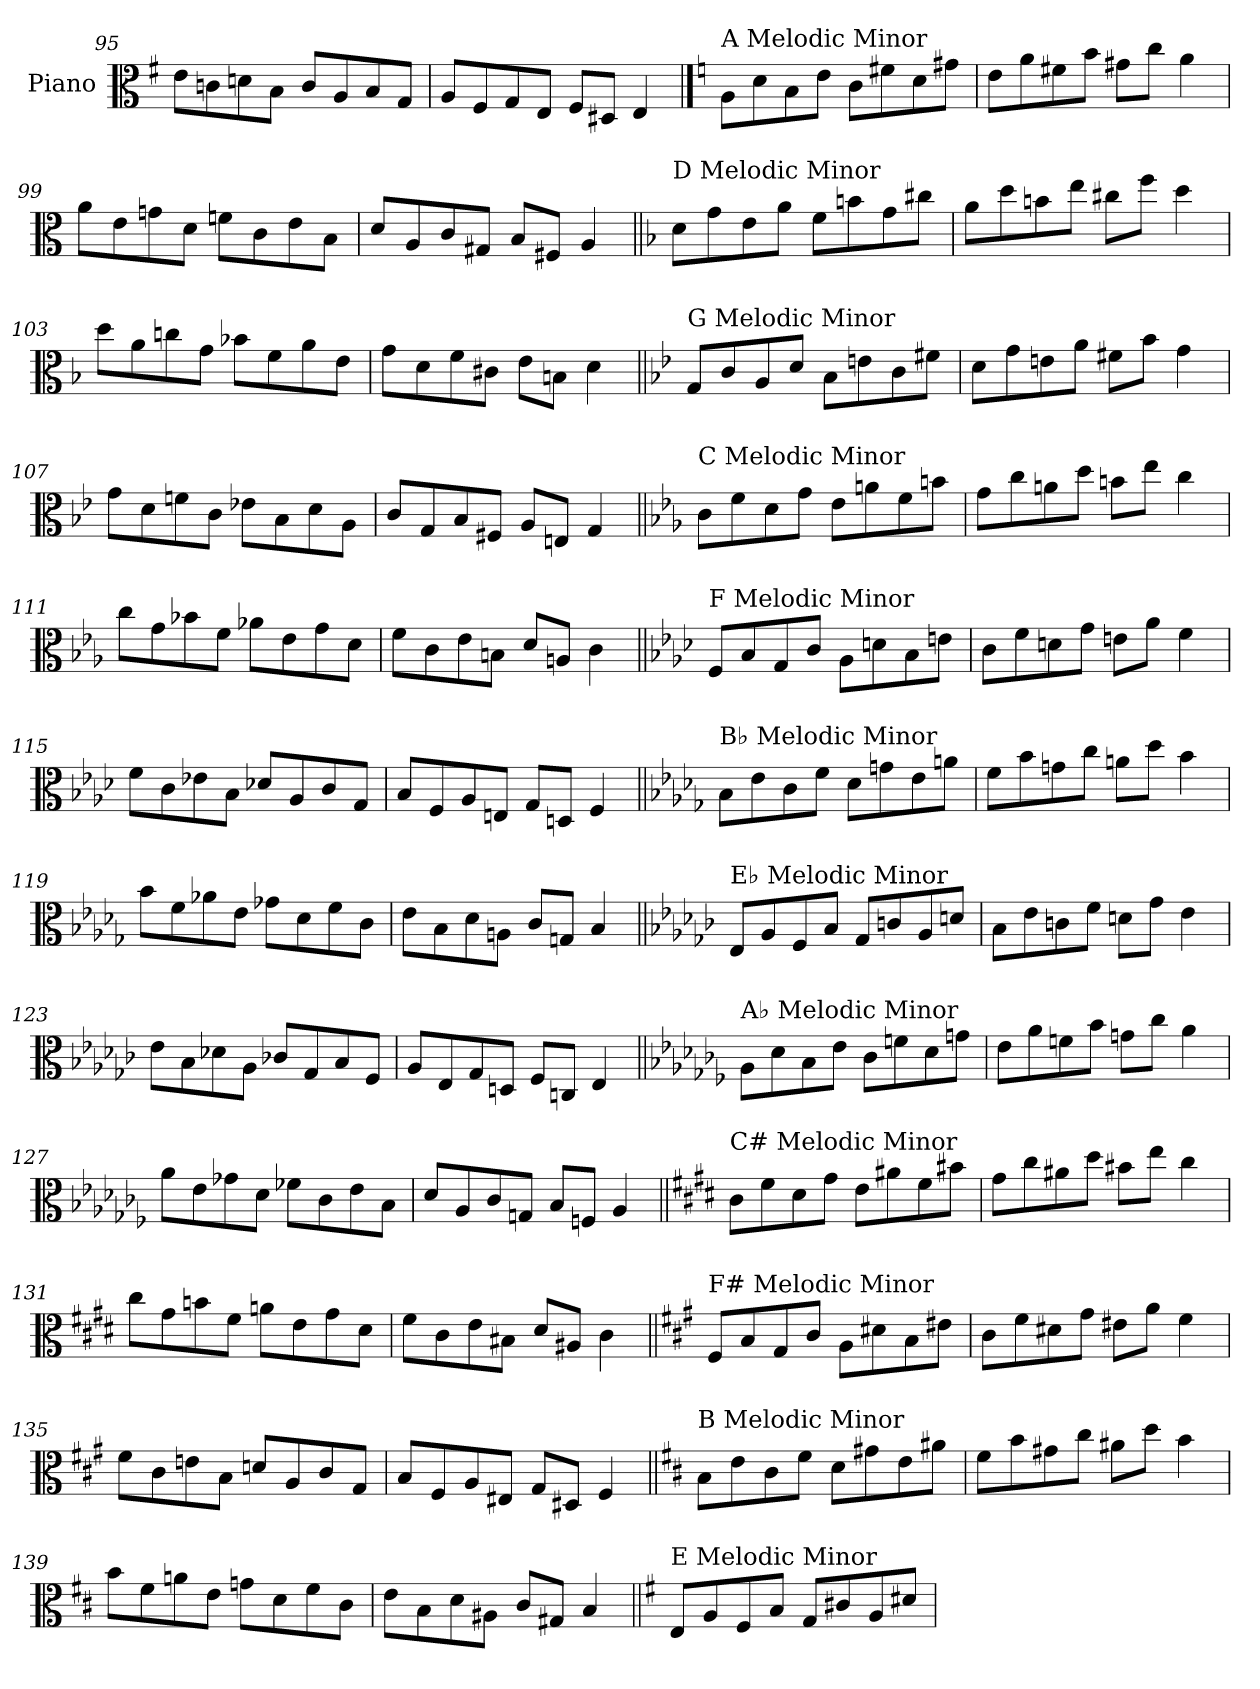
**kern
*part1
*staff1
*I"Piano
*I'Pno.
*clefC3
*k[f#]
=95
8e\L
8cn\
8dn\
8B\J
8c/L
8A/
8B/
8G/J
=96
8A/L
8F#/
8G/
8E/J
8F#/L
8D#X/J
4E/
!!LO:PB:g=z
==97
*k[]
!LO:TX:a:t=A Melodic Minor
8A\L
8d\
8B\
8e\J
8c\L
8f#X\
8d\
8g#X\J
=98
8e\L
8a\
8f#X\
8b\J
8g#X\L
8cc\J
4a\
=99
8a\L
8e\
8gn\
8d\J
8fn\L
8c\
8e\
8B\J
=100
8d/L
8A/
8c/
8G#X/J
8B/L
8F#X/J
4A/
!!LO:LB:g=z
=101||
*k[b-]
!LO:TX:a:t=D Melodic Minor
8d\L
8g\
8e\
8a\J
8f\L
8bn\
8g\
8cc#X\J
=102
8a\L
8dd\
8bn\
8ee\J
8cc#X\L
8ff\J
4dd\
=103
8dd\L
8a\
8ccn\
8g\J
8b-X\L
8f\
8a\
8e\J
=104
8g\L
8d\
8f\
8c#X\J
8e\L
8Bn\J
4d\
!!LO:LB:g=z
=105||
*k[b-e-]
!LO:TX:a:t=G Melodic Minor
8G/L
8c/
8A/
8d/J
8B-\L
8en\
8c\
8f#X\J
=106
8d\L
8g\
8en\
8a\J
8f#X\L
8b-\J
4g\
=107
8g\L
8d\
8fn\
8c\J
8e-X\L
8B-\
8d\
8A\J
=108
8c/L
8G/
8B-/
8F#X/J
8A/L
8En/J
4G/
!!LO:LB:g=z
=109||
*k[b-e-a-]
!LO:TX:a:t=C Melodic Minor
8c\L
8f\
8d\
8g\J
8e-\L
8an\
8f\
8bn\J
=110
8g\L
8cc\
8an\
8dd\J
8bn\L
8ee-\J
4cc\
=111
8cc\L
8g\
8b-X\
8f\J
8a-X\L
8e-\
8g\
8d\J
=112
8f\L
8c\
8e-\
8Bn\J
8d/L
8An/J
4c\
!!LO:LB:g=z
=113||
*k[b-e-a-d-]
!LO:TX:a:t=F Melodic Minor
8F/L
8B-/
8G/
8c/J
8A-\L
8dn\
8B-\
8en\J
=114
8c\L
8f\
8dn\
8g\J
8en\L
8a-\J
4f\
=115
8f\L
8c\
8e-X\
8B-\J
8d-X/L
8A-/
8c/
8G/J
=116
8B-/L
8F/
8A-/
8En/J
8G/L
8Dn/J
4F/
!!LO:LB:g=z
=117||
*k[b-e-a-d-g-]
!LO:TX:a:t=B♭ Melodic Minor
8B-\L
8e-\
8c\
8f\J
8d-\L
8gn\
8e-\
8an\J
=118
8f\L
8b-\
8gn\
8cc\J
8an\L
8dd-\J
4b-\
=119
8b-\L
8f\
8a-X\
8e-\J
8g-X\L
8d-\
8f\
8c\J
=120
8e-\L
8B-\
8d-\
8An\J
8c/L
8Gn/J
4B-/
!!LO:LB:g=z
=121||
*k[b-e-a-d-g-c-]
!LO:TX:a:t=E♭ Melodic Minor
8E-/L
8A-/
8F/
8B-/J
8G-/L
8cn/
8A-/
8dn/J
=122
8B-\L
8e-\
8cn\
8f\J
8dn\L
8g-\J
4e-\
=123
8e-\L
8B-\
8d-X\
8A-\J
8c-X/L
8G-/
8B-/
8F/J
=124
8A-/L
8E-/
8G-/
8Dn/J
8F/L
8Cn/J
4E-/
!!LO:LB:g=z
=125||
*k[b-e-a-d-g-c-f-]
!LO:TX:a:t=A♭ Melodic Minor
8A-\L
8d-\
8B-\
8e-\J
8c-\L
8fn\
8d-\
8gn\J
=126
8e-\L
8a-\
8fn\
8b-\J
8gn\L
8cc-\J
4a-\
=127
8a-\L
8e-\
8g-X\
8d-\J
8f-X\L
8c-\
8e-\
8B-\J
=128
8d-/L
8A-/
8c-/
8Gn/J
8B-/L
8Fn/J
4A-/
!!LO:LB:g=z
=129||
*k[f#c#g#d#]
!LO:TX:a:t=C# Melodic Minor
8c#\L
8f#\
8d#\
8g#\J
8e\L
8a#X\
8f#\
8b#X\J
=130
8g#\L
8cc#\
8a#X\
8dd#\J
8b#X\L
8ee\J
4cc#\
=131
8cc#\L
8g#\
8bn\
8f#\J
8an\L
8e\
8g#\
8d#\J
=132
8f#\L
8c#\
8e\
8B#X\J
8d#/L
8A#X/J
4c#\
!!LO:LB:g=z
=133||
*k[f#c#g#]
!LO:TX:a:t=F# Melodic Minor
8F#/L
8B/
8G#/
8c#/J
8A\L
8d#X\
8B\
8e#X\J
=134
8c#\L
8f#\
8d#X\
8g#\J
8e#X\L
8a\J
4f#\
=135
8f#\L
8c#\
8en\
8B\J
8dn/L
8A/
8c#/
8G#/J
=136
8B/L
8F#/
8A/
8E#X/J
8G#/L
8D#X/J
4F#/
!!LO:LB:g=z
=137||
*k[f#c#]
!LO:TX:a:t=B Melodic Minor
8B\L
8e\
8c#\
8f#\J
8d\L
8g#X\
8e\
8a#X\J
=138
8f#\L
8b\
8g#X\
8cc#\J
8a#X\L
8dd\J
4b\
=139
8b\L
8f#\
8an\
8e\J
8gn\L
8d\
8f#\
8c#\J
=140
8e\L
8B\
8d\
8A#X\J
8c#/L
8G#X/J
4B/
!!LO:LB:g=z
=141||
*k[f#]
!LO:TX:a:t=E Melodic Minor
8E/L
8A/
8F#/
8B/J
8G/L
8c#X/
8A/
8d#X/J
=
*-
